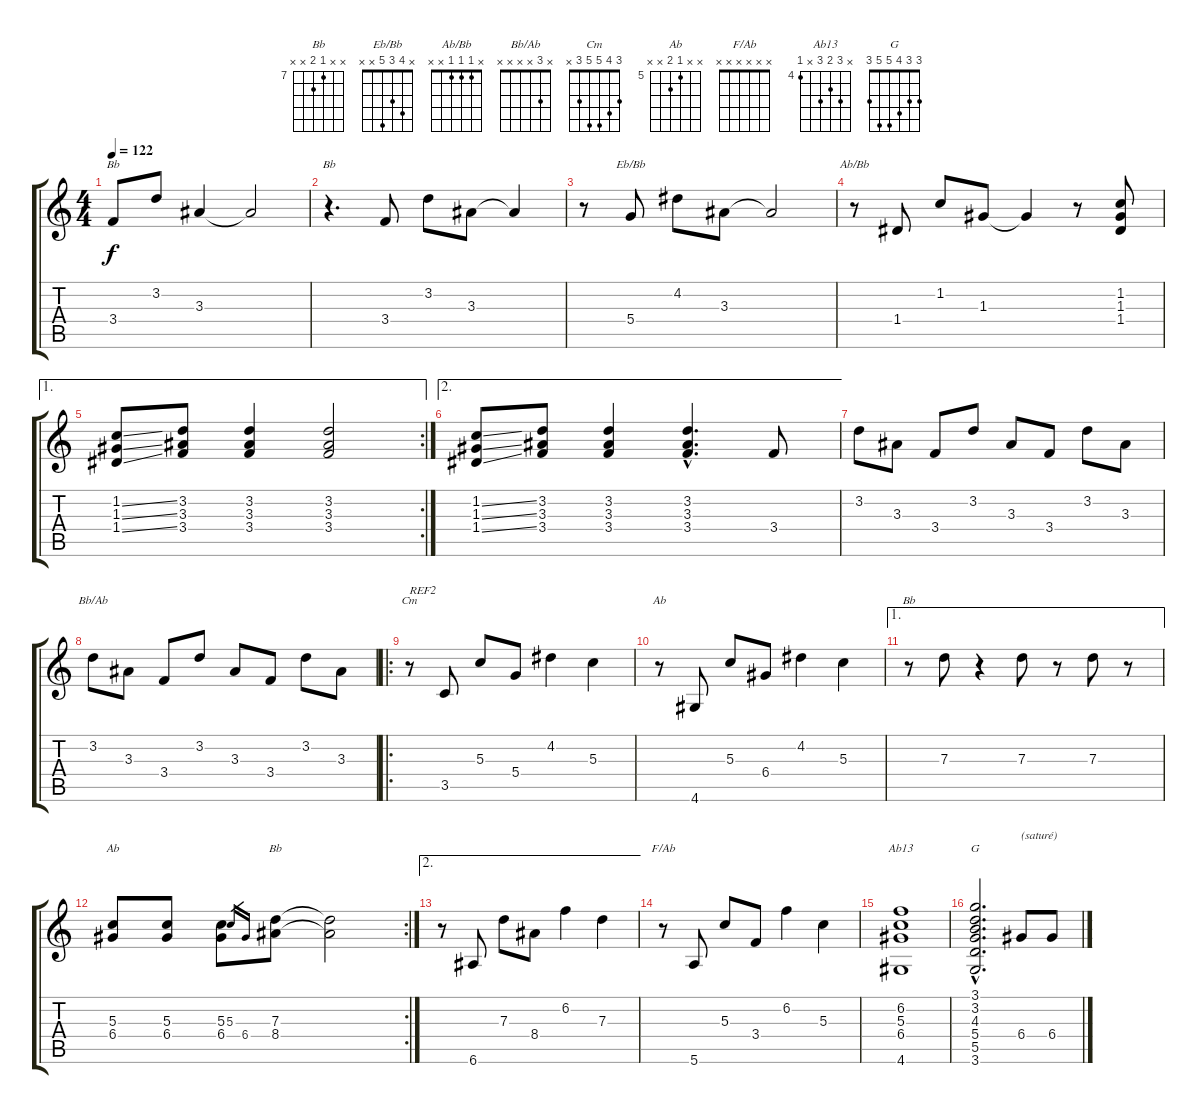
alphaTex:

\track "" {instrument electricguitarclean}
\staff {score tabs}
\tuning (E4 B3 G3 D3 A2 E2) {hide}
\chord ("Bb" 1 3 3 0 1 x)
\chord ("Bb" x 3 3 3 x x)
\chord ("Eb/Bb" x 4 3 5 x x)
\chord ("Ab/Bb" x 1 1 1 x x)
\chord ("Bb/Ab" x 3 x x x x)
\chord ("Cm" 3 4 5 5 3 x)
\chord ("Ab" x x x x x x) {firstfret 0}
\chord ("Bb" x x x x x x) {firstfret 0}
\chord ("Ab" x x 5 6 x x) {firstfret 5}
\chord ("Bb" x x 7 8 x x) {firstfret 7}
\chord ("F/Ab" x x x x x x) {firstfret 0}
\chord ("Ab13" x 6 5 6 x 4) {firstfret 4}
\chord ("G" 3 3 4 5 5 3)
\ts (4 4)
\tempo 122
\clef g2
\ks c
3.4.8{ch "Bb" dy f} 3.2.8 3.3.4 3.3{t}.2 |
r.4{d ch "Bb"} 3.4.8 3.2.8 3.3.8 3.3{t}.4 |
r.8 5.4.8{ch "Eb/Bb"} 4.2.8 3.3.8 3.3{t}.2 |
r.8{ch "Ab/Bb"} 1.4.8 1.2.8 1.3.8 1.3{t}.4 r.8 (1.2 1.3 1.4).8 |
\ae 1
\rc 2
(1.2{ss} 1.3{ss} 1.4{ss}).8 (3.2 3.3 3.4).8 (3.2 3.3 3.4).4 (3.2 3.3 3.4).2 |
\ae 2
(1.2{ss} 1.3{ss} 1.4{ss}).8 (3.2 3.3 3.4).8 (3.2 3.3 3.4).4 (3.2{hac} 3.3{hac} 3.4{hac}).4{d} 3.4.8 |
3.2.8 3.3.8 3.4.8 3.2.8 3.3.8 3.4.8 3.2.8 3.3.8 |
3.2.8{ch "Bb/Ab"} 3.3.8 3.4.8 3.2.8 3.3.8 3.4.8 3.2.8 3.3.8 |
\ro
r.8{ch "Cm" txt "REF2"} 3.5.8 5.3.8 5.4.8 4.2.4 5.3.4 |
r.8{ch "Ab"} 4.6.8 5.3.8 6.4.8 4.2.4 5.3.4 |
\ae 1
r.8{ch "Bb"} 7.3.8 r.4 7.3.8 r.8 7.3.8 r.8 |
\rc 2
(5.3 6.4).8{ch "Ab"} (5.3 6.4).8 (5.3 6.4).8 5.3.16{gr} 6.4.16{gr} (7.3 8.4).8{ch "Bb"} (7.3{t} 8.4{t}).2 |
\ae 2
r.8 6.6.8 7.3.8 8.4.8 6.2.4 7.3.4 |
r.8{ch "F/Ab"} 5.6.8 5.3.8 3.4.8 6.2.4 5.3.4 |
(6.2 5.3 6.4 4.6).1{ch "Ab13"} |
(3.1{hac} 3.2{hac} 4.3{hac} 5.4{hac} 5.5{hac} 3.6{hac}).2{d ch "G"} 6.4.8{txt "(saturé)"} 6.4.8
